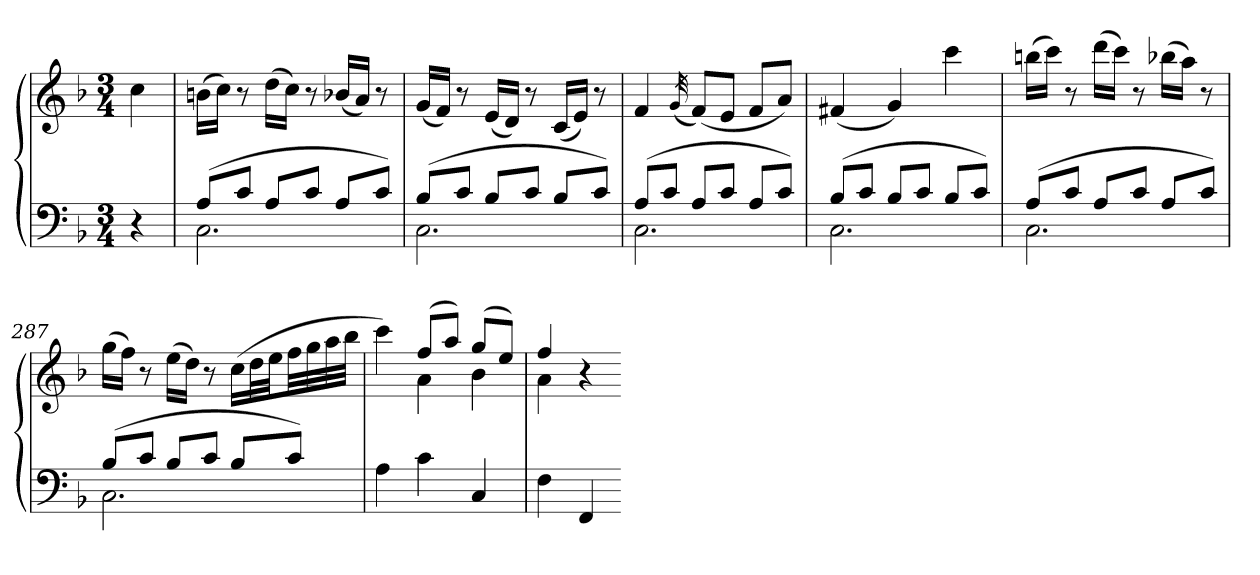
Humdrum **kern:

**kern	**kern
*part1	*part1
*staff2	*staff1
*clefF4	*clefG2
*k[b-]	*k[b-]
*F:	*F:
*M3/4	*M3/4
=	=
4r	4cc
=282	=282
*^	*
(8AL	2.C	(16bnLL
.	.	16ccJJ)
8cJ	.	8r
8AL	.	(16ddLL
.	.	16ccJJ)
8cJ	.	8r
8AL	.	(16b-XLL
.	.	16aJJ)
8cJ)	.	8r
=283	=283	=283
(8B-L	2.C	(16gLL
.	.	16fJJ)
8cJ	.	8r
8B-L	.	(16eLL
.	.	16dJJ)
8cJ	.	8r
8B-L	.	(16cLL
.	.	16eJJ)
8cJ)	.	8r
=284	=284	=284
(8AL	2.C	4f
8cJ	.	.
.	.	(32qg
8AL	.	(8fL)
8cJ	.	8eJ
8AL	.	8fL
8cJ)	.	8aJ)
=285	=285	=285
(8B-L	2.C	(4f#X
8cJ	.	.
8B-L	.	4g)
8cJ	.	.
8B-L	.	4ccc
8cJ)	.	.
=286	=286	=286
(8AL	2.C	(16bbnLL
.	.	16cccJJ)
8cJ	.	8r
8AL	.	(16dddLL
.	.	16cccJJ)
8cJ	.	8r
8AL	.	(16bb-XLL
.	.	16aaJJ)
8cJ)	.	8r
=287	=287	=287
(8B-L	2.C	(16ggLL
.	.	16ffJJ)
8cJ	.	8r
8B-L	.	(16eeLL
.	.	16ddJJ)
8cJ	.	8r
8B-L	.	(16ccLL
.	.	32ddL
.	.	32eeJJ
8cJ)	.	32ffLL
.	.	32gg
.	.	32aa
.	.	32bb-JJJ
*v	*v	*
=288	=288
*	*^
4A	4ccc)	4ryy
4c	(8ffL	4a
.	8aaJ)	.
4C	(8ggL	4b-
.	8eeJ)	.
=289	=289	=289
4F	4ff	4a
4FF	4r	4ryy
*	*v	*v
=-	=-
*-	*-
